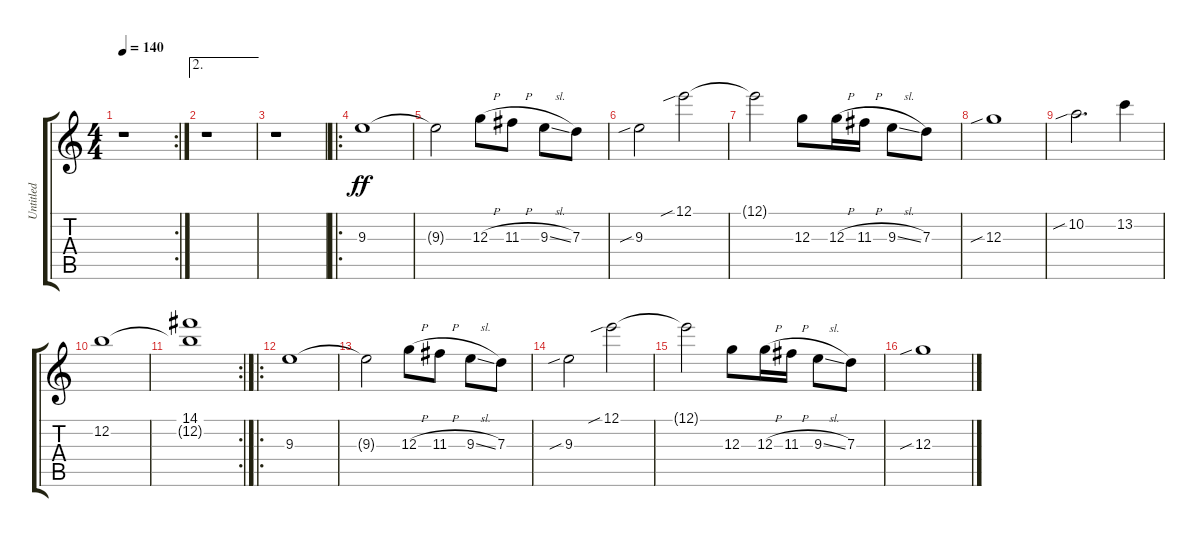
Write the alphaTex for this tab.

\track ("Untitled" "Untitled") {instrument distortionguitar}
\staff {score tabs}
\tuning (E4 B3 G3 D3 A2 E2) {hide}
\rc 2
\ts (4 4)
\tempo 140
\clef g2
\ks c
r.1{dy ff} |
\ae 2
r.1 |
r.1 |
\ro
9.3.1 |
9.3{t}.2 12.3{h}.8 11.3{h}.8 9.3{sl}.8 7.3.8 |
9.3{sib}.2 12.1{sib}.2 |
12.1{t}.2 12.3.8 12.3{h}.16 11.3{h}.16 9.3{sl}.8 7.3.8 |
12.3{sib}.1 |
10.2{sib}.2{d} 13.2.4 |
12.2.1 |
\rc 2
(14.1 12.2{t}).1 |
\ro
9.3.1 |
9.3{t}.2 12.3{h}.8 11.3{h}.8 9.3{sl}.8 7.3.8 |
9.3{sib}.2 12.1{sib}.2 |
12.1{t}.2 12.3.8 12.3{h}.16 11.3{h}.16 9.3{sl}.8 7.3.8 |
12.3{sib}.1
